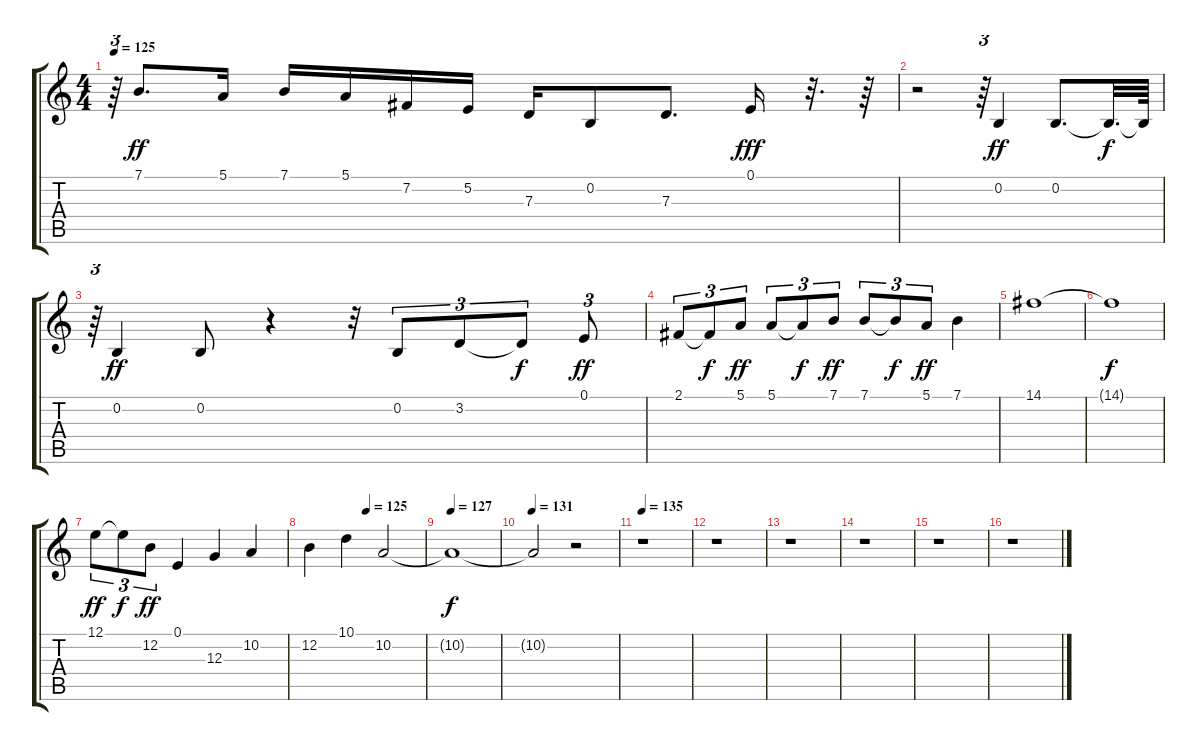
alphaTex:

\track "" {instrument tenorsax}
\staff {score tabs}
\tuning (E4 B3 G3 D3 A2 E2) {hide}
\ts (4 4)
\tempo 125
\clef g2
\ks c
r.64{tu (3 2) dy ff} 7.1.8{d} 5.1.16 7.1.16 5.1.16 7.2.16 5.2.16 7.3.16 0.2.8 7.3.8{d} 0.1.16{dy fff} r.32{d} r.64 |
r.2 r.64{tu (3 2)} 0.2.4{dy ff} 0.2.8{d} 0.2{t}.32{d dy f} 0.2{t}.64 |
r.64{tu (3 2)} 0.2.4{dy ff} 0.2.8 r.4 r.32 0.2.8{tu (3 2)} 3.2.8{tu (3 2)} 3.2{t}.8{tu (3 2) dy f} 0.1.8{tu (3 2) dy ff} |
2.1.8{tu (3 2)} 2.1{t}.8{tu (3 2) dy f} 5.1.8{tu (3 2) dy ff} 5.1.8{tu (3 2)} 5.1{t}.8{tu (3 2) dy f} 7.1.8{tu (3 2) dy ff} 7.1.8{tu (3 2)} 7.1{t}.8{tu (3 2) dy f} 5.1.8{tu (3 2) dy ff} 7.1.4 |
14.1.1 |
14.1{t}.1{dy f} |
12.1.8{tu (3 2) dy ff} 12.1{t}.8{tu (3 2) dy f} 12.2.8{tu (3 2) dy ff} 0.1.4 12.3.4 10.2.4 |
\tempo (125 0.5)
12.2.4 10.1.4 10.2.2 |
\tempo 127
10.2{t}.1{dy f} |
\tempo 131
10.2{t}.2 r.2 |
\tempo 135
r.1 |
r.1 |
r.1 |
r.1 |
r.1 |
r.1
